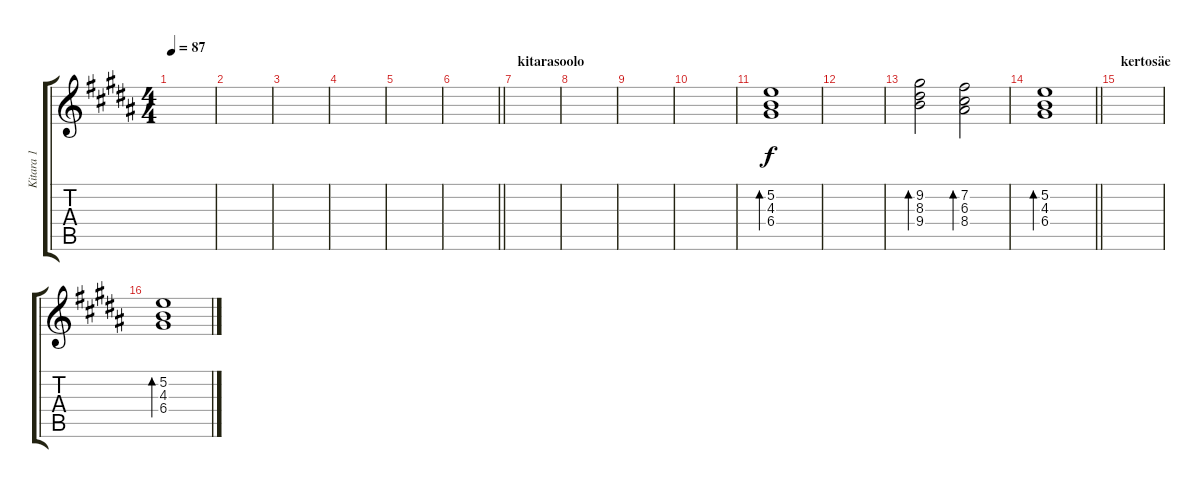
\track ("Kitara 1" "Kitara 1") {instrument electricguitarjazz}
\staff {score tabs}
\tuning (E4 B3 G3 D3 A2 E2) {hide}
\ts (4 4)
\tempo 87
\clef g2
\ks g#minor
|
|
|
|
|
\barLineRight lightlight
|
\section ("" "kitarasoolo")
|
|
|
|
(5.2 4.3 6.4).1{bd 60} |
|
(9.2 8.3 9.4).2{bd 60} (7.2 6.3 8.4).2{bd 60} |
\barLineRight lightlight
(5.2 4.3 6.4).1{bd 60} |
\section ("" "kertosäe")
|
(5.2 4.3 6.4).1{bd 30}
